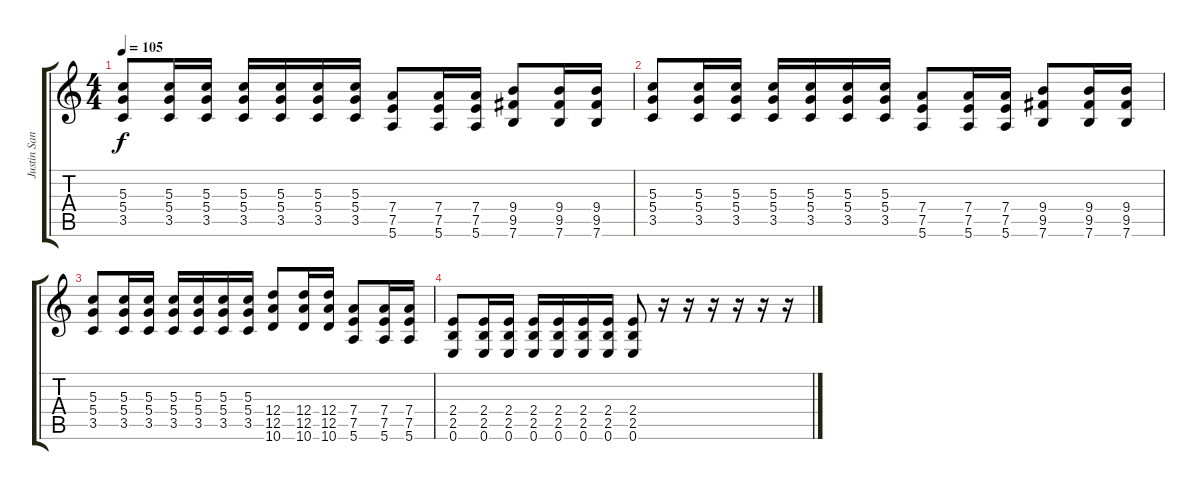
\track ("Justin Sane" "Justin San") {instrument distortionguitar}
\staff {score tabs}
\tuning (E4 B3 G3 D3 A2 E2) {hide}
\ts (4 4)
\tempo 105
\clef g2
\ks c
(5.3 5.4 3.5).8{dy f} (5.3 5.4 3.5).16 (5.3 5.4 3.5).16 (5.3 5.4 3.5).16 (5.3 5.4 3.5).16 (5.3 5.4 3.5).16 (5.3 5.4 3.5).16 (7.4 7.5 5.6).8 (7.4 7.5 5.6).16 (7.4 7.5 5.6).16 (9.4 9.5 7.6).8 (9.4 9.5 7.6).16 (9.4 9.5 7.6).16 |
(5.3 5.4 3.5).8 (5.3 5.4 3.5).16 (5.3 5.4 3.5).16 (5.3 5.4 3.5).16 (5.3 5.4 3.5).16 (5.3 5.4 3.5).16 (5.3 5.4 3.5).16 (7.4 7.5 5.6).8 (7.4 7.5 5.6).16 (7.4 7.5 5.6).16 (9.4 9.5 7.6).8 (9.4 9.5 7.6).16 (9.4 9.5 7.6).16 |
(5.3 5.4 3.5).8 (5.3 5.4 3.5).16 (5.3 5.4 3.5).16 (5.3 5.4 3.5).16 (5.3 5.4 3.5).16 (5.3 5.4 3.5).16 (5.3 5.4 3.5).16 (12.4 12.5 10.6).8 (12.4 12.5 10.6).16 (12.4 12.5 10.6).16 (7.4 7.5 5.6).8 (7.4 7.5 5.6).16 (7.4 7.5 5.6).16 |
(2.4 2.5 0.6).8 (2.4 2.5 0.6).16 (2.4 2.5 0.6).16 (2.4 2.5 0.6).16 (2.4 2.5 0.6).16 (2.4 2.5 0.6).16 (2.4 2.5 0.6).16 (2.4 2.5 0.6).8 r.16 r.16 r.16 r.16 r.16 r.16
